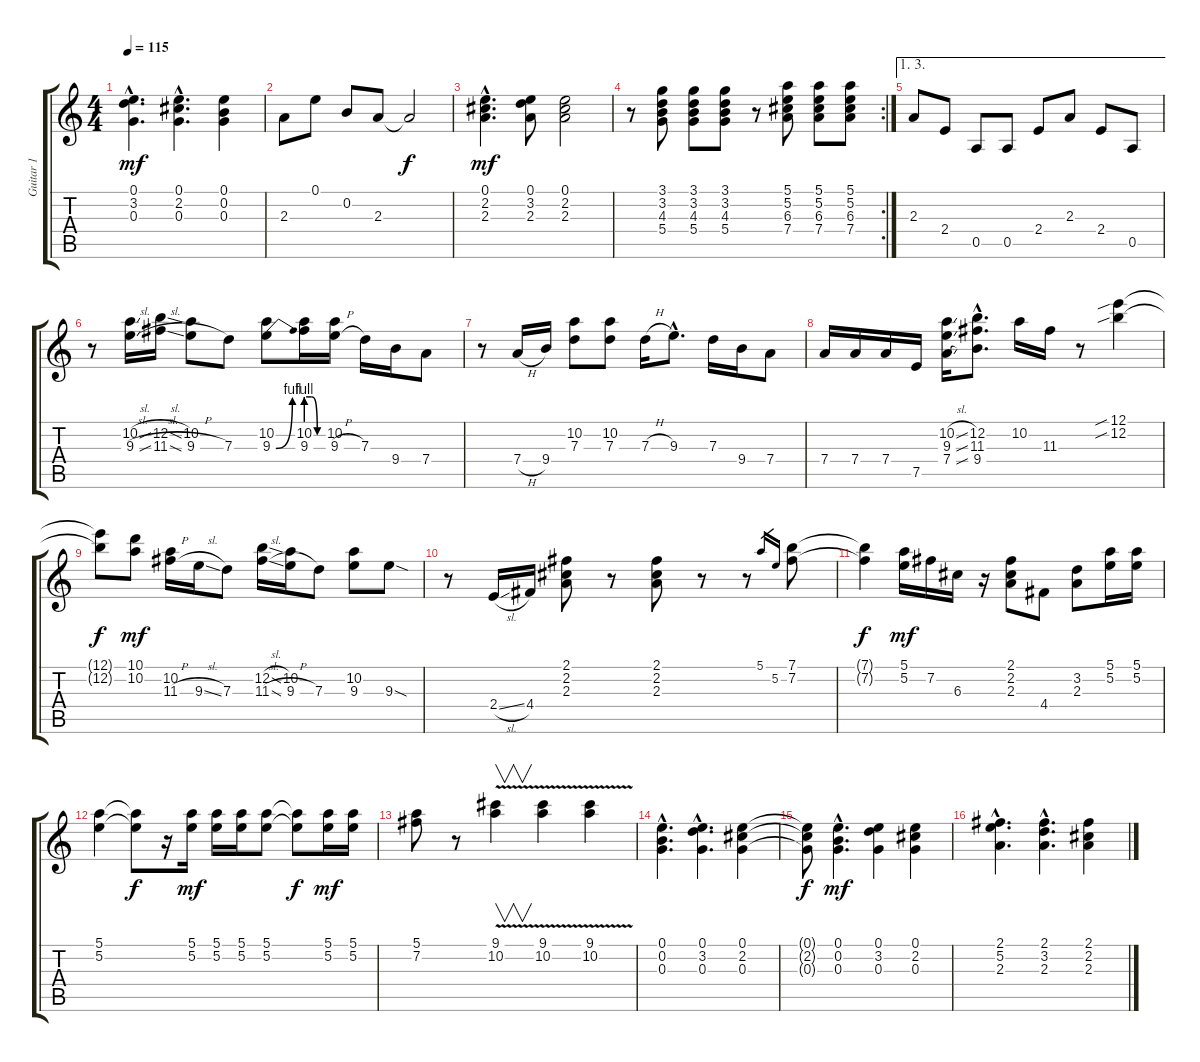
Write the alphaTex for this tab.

\track ("Guitar 1" "Guitar 1") {instrument electricguitarclean}
\staff {score tabs}
\tuning (E4 B3 G3 D3 A2 E2) {hide}
\ts (4 4)
\tempo 115
\clef g2
\ks c
(0.1{hac} 3.2{hac} 0.3{hac}).4{d dy mf} (0.1{hac} 2.2{hac} 0.3{hac}).4{d} (0.1 0.2 0.3).4 |
2.3.8 0.1.8 0.2.8 2.3.8 2.3{t}.2{dy f} |
(0.1{hac} 2.2{hac} 2.3{hac}).4{d dy mf} (0.1 3.2 2.3).8 (0.1 2.2 2.3).2 |
\rc 2
r.8 (3.1 3.2 4.3 5.4).8 (3.1 3.2 4.3 5.4).8 (3.1 3.2 4.3 5.4).8 r.8 (5.1 5.2 6.3 7.4).8 (5.1 5.2 6.3 7.4).8 (5.1 5.2 6.3 7.4).8 |
\ae (1 3)
2.3.8 2.4.8 0.5.8 0.5.8 2.4.8 2.3.8 2.4.8 0.5.8 |
r.8 (10.2{sl} 9.3{sl}).16 (12.2{sl} 11.3{sl}).16 (10.2 9.3{h}).8 7.3.8 (10.2 9.3{be (bend 0 0 60 4)}).8 (10.2 9.3{be (custom 0 4 20 4 40 0 60 0)}).16 (10.2 9.3{h}).16 7.3.16 9.4.16 7.4.8 |
r.8 7.4{h}.16 9.4.16 (10.2 7.3).8 (10.2 7.3).8 7.3{h}.16 9.3{hac}.8{d} 7.3.16 9.4.16 7.4.8 |
7.4.16 7.4.16 7.4.16 7.5.16 (10.2{sl} 9.3{sl} 7.4{sl}).16 (12.2{hac} 11.3{hac} 9.4{hac}).8{d} 10.2.16 11.3.16 r.8 (12.1{sib} 12.2{sib}).4 |
(12.1{t} 12.2{t}).8{dy f} (10.1 10.2).8{dy mf} (10.2 11.3{h}).16 9.3{sl}.16 7.3.8 (12.2{sl} 11.3{sl}).16 (10.2 9.3{h}).16 7.3.8 (10.2 9.3).8 9.3{sod}.8 |
r.8 2.4{sl}.16 4.4.16 (2.1 2.2 2.3).8 r.8 (2.1 2.2 2.3).8 r.8 r.8 5.1.16{gr} 5.2.16{gr} (7.1 7.2).8 |
(7.1{t} 7.2{t}).4{dy f} (5.1 5.2).16{dy mf} 7.2.16 6.3.16 r.16 (2.1 2.2 2.3).8 4.4.8 (3.2 2.3).8 (5.1 5.2).16 (5.1 5.2).16 |
(5.1 5.2).4 (5.1{t} 5.2{t}).8{dy f} r.16 (5.1 5.2).16{dy mf} (5.1 5.2).16 (5.1 5.2).16 (5.1 5.2).8 (5.1{t} 5.2{t}).8{dy f} (5.1 5.2).16{dy mf} (5.1 5.2).16 |
(5.1 7.2).8 r.8 (9.1 10.2{v}).4{v} (9.1{v} 10.2{v}).4 (9.1{v} 10.2{v}).4 |
(0.1{hac} 0.2{hac} 0.3{hac}).4{d} (0.1{hac} 3.2{hac} 0.3{hac}).4{d} (0.1 2.2 0.3).4 |
(0.1{t} 2.2{t} 0.3{t}).8{dy f} (0.1{hac} 0.2{hac} 0.3{hac}).4{d dy mf} (0.1 3.2 0.3).4 (0.1 2.2 0.3).4 |
(2.1{hac} 5.2{hac} 2.3{hac}).4{d} (2.1{hac} 3.2{hac} 2.3{hac}).4{d} (2.1 2.2 2.3).4
